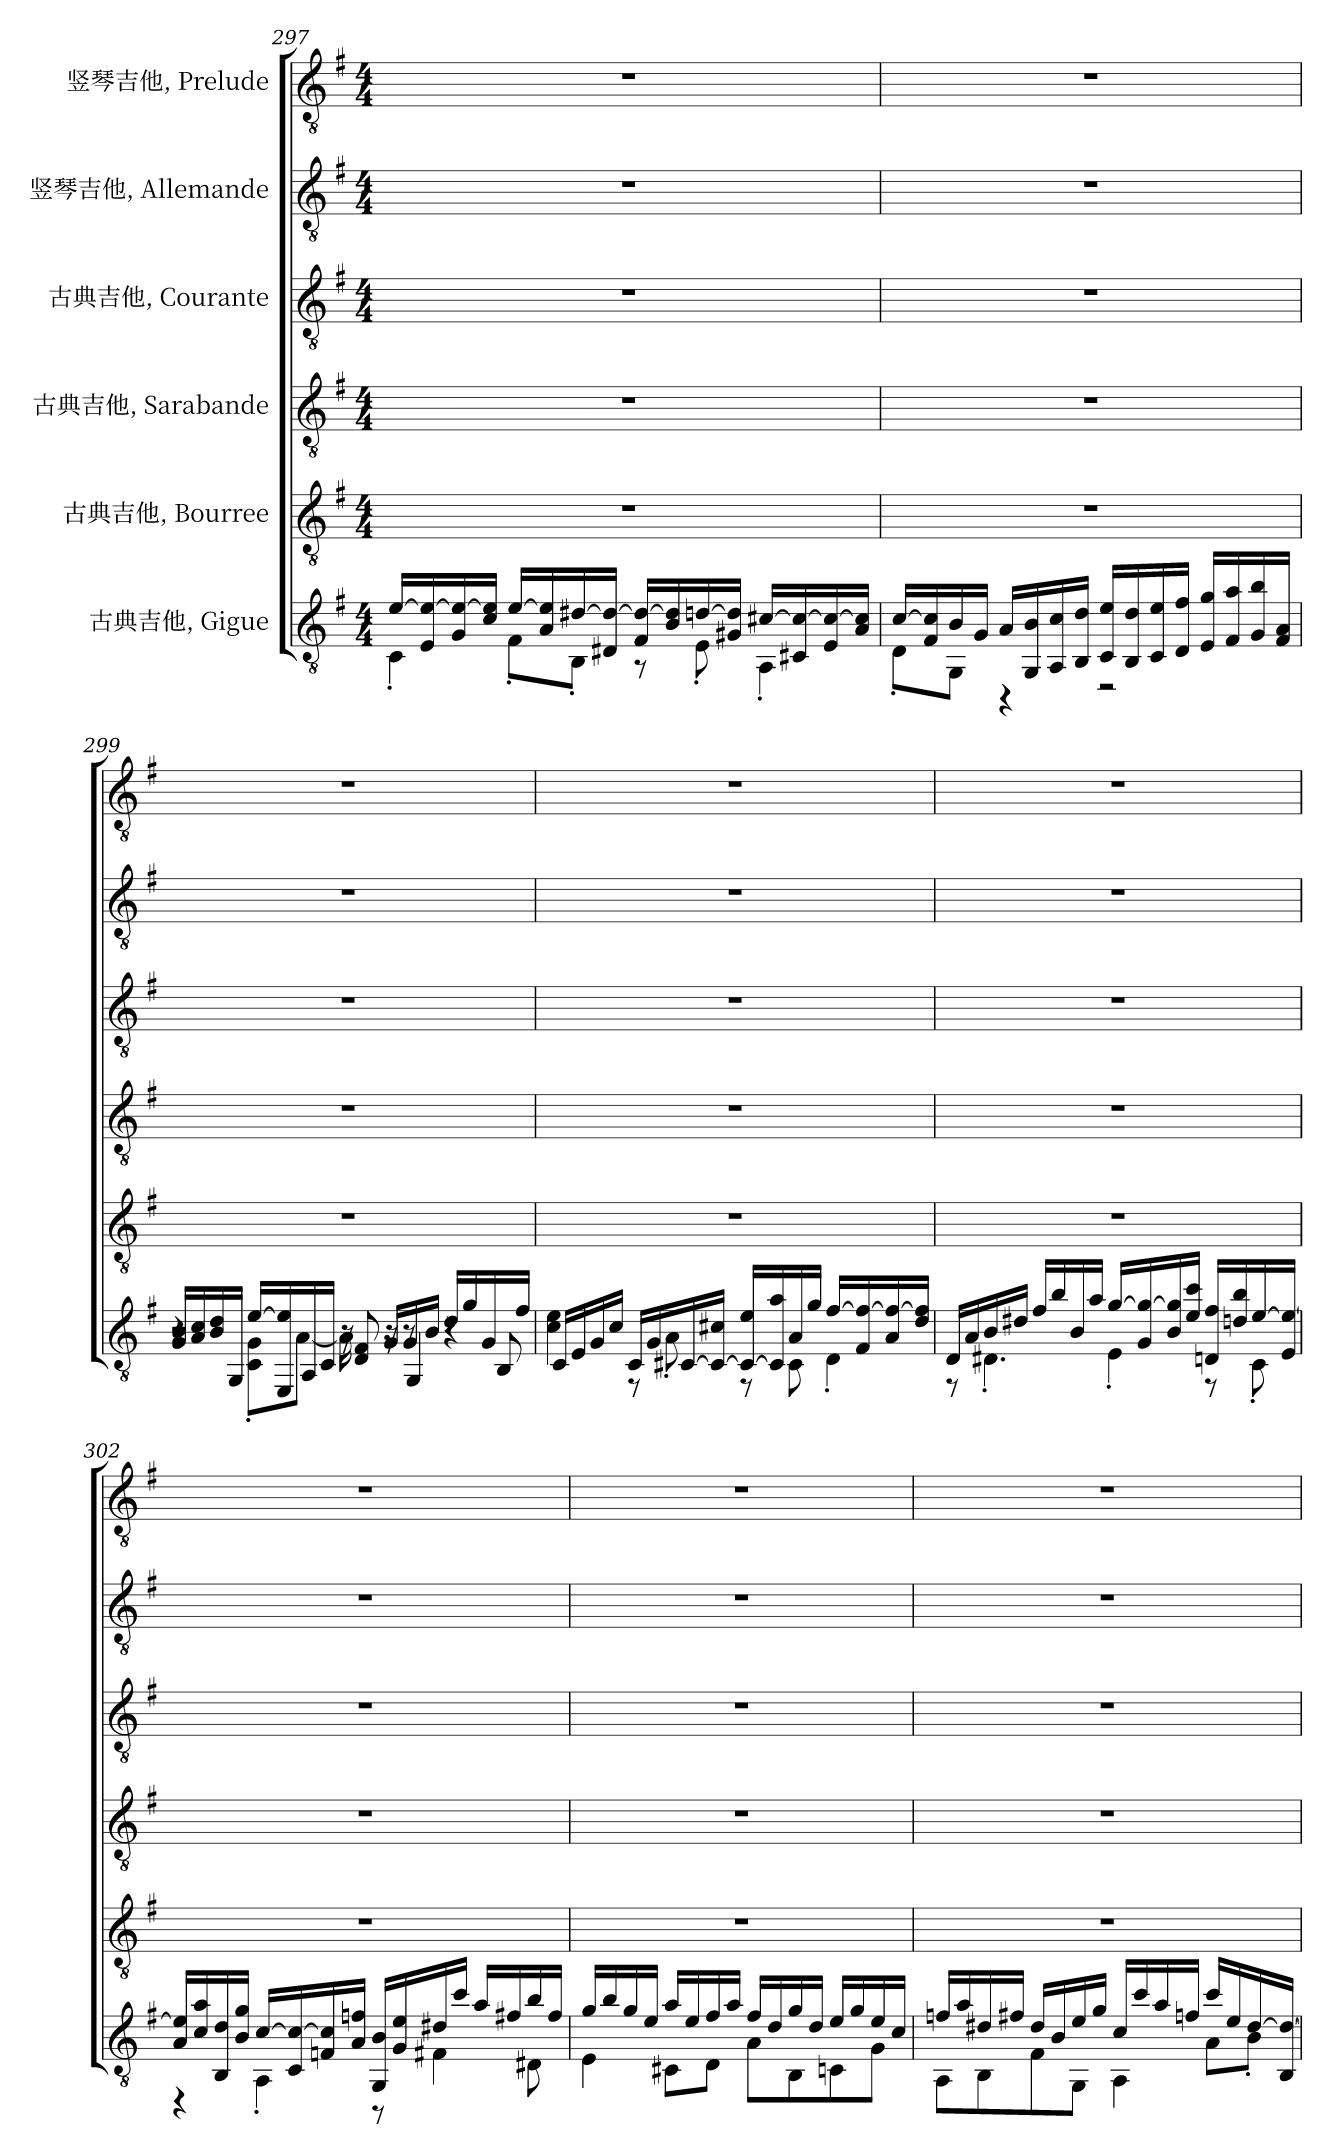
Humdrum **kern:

**kern	**kern	**kern	**kern	**kern	**kern
*part6	*part5	*part4	*part3	*part2	*part1
*staff6	*staff5	*staff4	*staff3	*staff2	*staff1
*I"古典吉他, Gigue	*I"古典吉他, Bourree	*I"古典吉他, Sarabande	*I"古典吉他, Courante	*I"竖琴吉他, Allemande	*I"竖琴吉他, Prelude
!!LO:LB:g=z
*clefGv2	*clefGv2	*clefGv2	*clefGv2	*clefGv2	*clefGv2
*k[f#]	*k[f#]	*k[f#]	*k[f#]	*k[f#]	*k[f#]
*M4/4	*M4/4	*M4/4	*M4/4	*M4/4	*M4/4
=297	=297	=297	=297	=297	=297
*^	*	*	*	*	*
[16e/LL	4C'\	1r	1r	1r	1r	1r
16E/ 16e/_	.	.	.	.	.	.
16G/ 16e/_	.	.	.	.	.	.
16c/ 16e/]JJ	.	.	.	.	.	.
[16e/LL	8F#'\L	.	.	.	.	.
16A/ 16e/]	.	.	.	.	.	.
[16d#X/	8BB'\J	.	.	.	.	.
16D#X/ 16d#/_JJ	.	.	.	.	.	.
16F#/ 16d#/_LL	8r	.	.	.	.	.
16B/ 16d#/]	.	.	.	.	.	.
[16dn/	8E'\	.	.	.	.	.
16G#X/ 16d/]JJ	.	.	.	.	.	.
[16c#X/LL	4AA'\	.	.	.	.	.
16C#X/ 16c#/_	.	.	.	.	.	.
16E/ 16c#/_	.	.	.	.	.	.
16A/ 16c#/]JJ	.	.	.	.	.	.
!!LO:PB:g=z
=298	=298	=298	=298	=298	=298	=298
[16c/LL	8D'\L	1r	1r	1r	1r	1r
16F#/ 16c/]	.	.	.	.	.	.
16B/	8GG\J	.	.	.	.	.
16G/JJ	.	.	.	.	.	.
16A/LL	4r	.	.	.	.	.
16GG/ 16B/	.	.	.	.	.	.
16AA/ 16c/	.	.	.	.	.	.
16BB/ 16d/JJ	.	.	.	.	.	.
16C/ 16e/LL	2r	.	.	.	.	.
16BB/ 16d/	.	.	.	.	.	.
16C/ 16e/	.	.	.	.	.	.
16D/ 16f#/JJ	.	.	.	.	.	.
16E/ 16g/LL	.	.	.	.	.	.
16F#/ 16a/	.	.	.	.	.	.
16G/ 16b/	.	.	.	.	.	.
16F#/ 16A/JJ	.	.	.	.	.	.
=299	=299	=299	=299	=299	=299	=299
*	*^	*	*	*	*	*
16G/ 16B/LL	4r	2r	1r	1r	1r	1r	1r
16A/ 16c/	.	.	.	.	.	.	.
16B/ 16d/	.	.	.	.	.	.	.
16GG/JJ	.	.	.	.	.	.	.
[16e/LL	8C\' 8G\'L	.	.	.	.	.	.
16EE/ 16e/]	.	.	.	.	.	.	.
16AA/	[8A\J	.	.	.	.	.	.
16C/JJ	.	.	.	.	.	.	.
16r	16A\]	8D/ 8F#/	.	.	.	.	.
16G/LL	16r	.	.	.	.	.	.
16G/	8r	4GG/	.	.	.	.	.
16B/JJ	.	.	.	.	.	.	.
16d/LL	4r	.	.	.	.	.	.
16g/	.	.	.	.	.	.	.
16G/	.	8BB/	.	.	.	.	.
16f#/JJ	.	.	.	.	.	.	.
*	*v	*v	*	*	*	*	*
!!LO:LB:g=z
=300	=300	=300	=300	=300	=300	=300
16C/LL	4c\ 4e\	1r	1r	1r	1r	1r
16E/	.	.	.	.	.	.
16G/	.	.	.	.	.	.
16c/JJ	.	.	.	.	.	.
16C/LL	8r	.	.	.	.	.
16G/	.	.	.	.	.	.
[16C#X/	8A'\	.	.	.	.	.
16C#/_ 16c#X/JJ	.	.	.	.	.	.
16C#/_ 16e/LL	8r	.	.	.	.	.
16C#/] 16a/	.	.	.	.	.	.
16A/	8C#\	.	.	.	.	.
16g/JJ	.	.	.	.	.	.
[16f#/LL	4D'\	.	.	.	.	.
16F#/ 16f#/_	.	.	.	.	.	.
16A/ 16f#/_	.	.	.	.	.	.
16d/ 16f#/]JJ	.	.	.	.	.	.
!!LO:PB:g=z
=301	=301	=301	=301	=301	=301	=301
16D/LL	8r	1r	1r	1r	1r	1r
16A/	.	.	.	.	.	.
16B/	4.D#X'\	.	.	.	.	.
16d#X/JJ	.	.	.	.	.	.
16f#/LL	.	.	.	.	.	.
16b/	.	.	.	.	.	.
16B/	.	.	.	.	.	.
16a/JJ	.	.	.	.	.	.
[16g/LL	4E'\	.	.	.	.	.
16G/ 16g/_	.	.	.	.	.	.
16B/ 16g/]	.	.	.	.	.	.
16e/ 16cc/JJ	.	.	.	.	.	.
16Dn/ 16f#/LL	8r	.	.	.	.	.
16dn/ 16b/	.	.	.	.	.	.
[16e/	8C'\	.	.	.	.	.
16E/ 16e/_JJ	.	.	.	.	.	.
!!LO:LB:g=z
=302	=302	=302	=302	=302	=302	=302
16A/ 16e/]LL	4r	1r	1r	1r	1r	1r
16c/ 16a/	.	.	.	.	.	.
16BB/ 16d/	.	.	.	.	.	.
16B/ 16g/JJ	.	.	.	.	.	.
[16c/LL	4AA'\	.	.	.	.	.
16C/ 16c/_	.	.	.	.	.	.
16Fn/ 16c/]	.	.	.	.	.	.
16A/ 16fn/JJ	.	.	.	.	.	.
16GG/ 16B/LL	8r	.	.	.	.	.
16G/ 16e/	.	.	.	.	.	.
16d#X/	4F#X\	.	.	.	.	.
16cc/JJ	.	.	.	.	.	.
16a/LL	.	.	.	.	.	.
16f#X/	.	.	.	.	.	.
16b/	8D#X\	.	.	.	.	.
16f#/JJ	.	.	.	.	.	.
=303	=303	=303	=303	=303	=303	=303
16g/LL	4E\	1r	1r	1r	1r	1r
16b/	.	.	.	.	.	.
16g/	.	.	.	.	.	.
16e/JJ	.	.	.	.	.	.
16a/LL	8C#X\L	.	.	.	.	.
16e/	.	.	.	.	.	.
16f#/	8D\J	.	.	.	.	.
16a/JJ	.	.	.	.	.	.
16f#/LL	8A\L	.	.	.	.	.
16d/	.	.	.	.	.	.
16g/	8BB\	.	.	.	.	.
16d/JJ	.	.	.	.	.	.
16e/LL	8Cn\	.	.	.	.	.
16g/	.	.	.	.	.	.
16e/	8G\J	.	.	.	.	.
16c/JJ	.	.	.	.	.	.
!!LO:PB:g=z
=304	=304	=304	=304	=304	=304	=304
16fn/LL	8AA\L	1r	1r	1r	1r	1r
16a/	.	.	.	.	.	.
16d#X/	8BB\	.	.	.	.	.
16f#X/JJ	.	.	.	.	.	.
16d#/LL	8F#\	.	.	.	.	.
16B/	.	.	.	.	.	.
16e/	8GG\J	.	.	.	.	.
16g/JJ	.	.	.	.	.	.
16c/LL	4AA\	.	.	.	.	.
16cc/	.	.	.	.	.	.
16a/	.	.	.	.	.	.
16fn/JJ	.	.	.	.	.	.
16cc/LL	8A\L	.	.	.	.	.
16e/	.	.	.	.	.	.
[16d#/	8B'\J	.	.	.	.	.
16BB/ 16d#/_JJ	.	.	.	.	.	.
*v	*v	*	*	*	*	*
=	=	=	=	=	=
*-	*-	*-	*-	*-	*-
